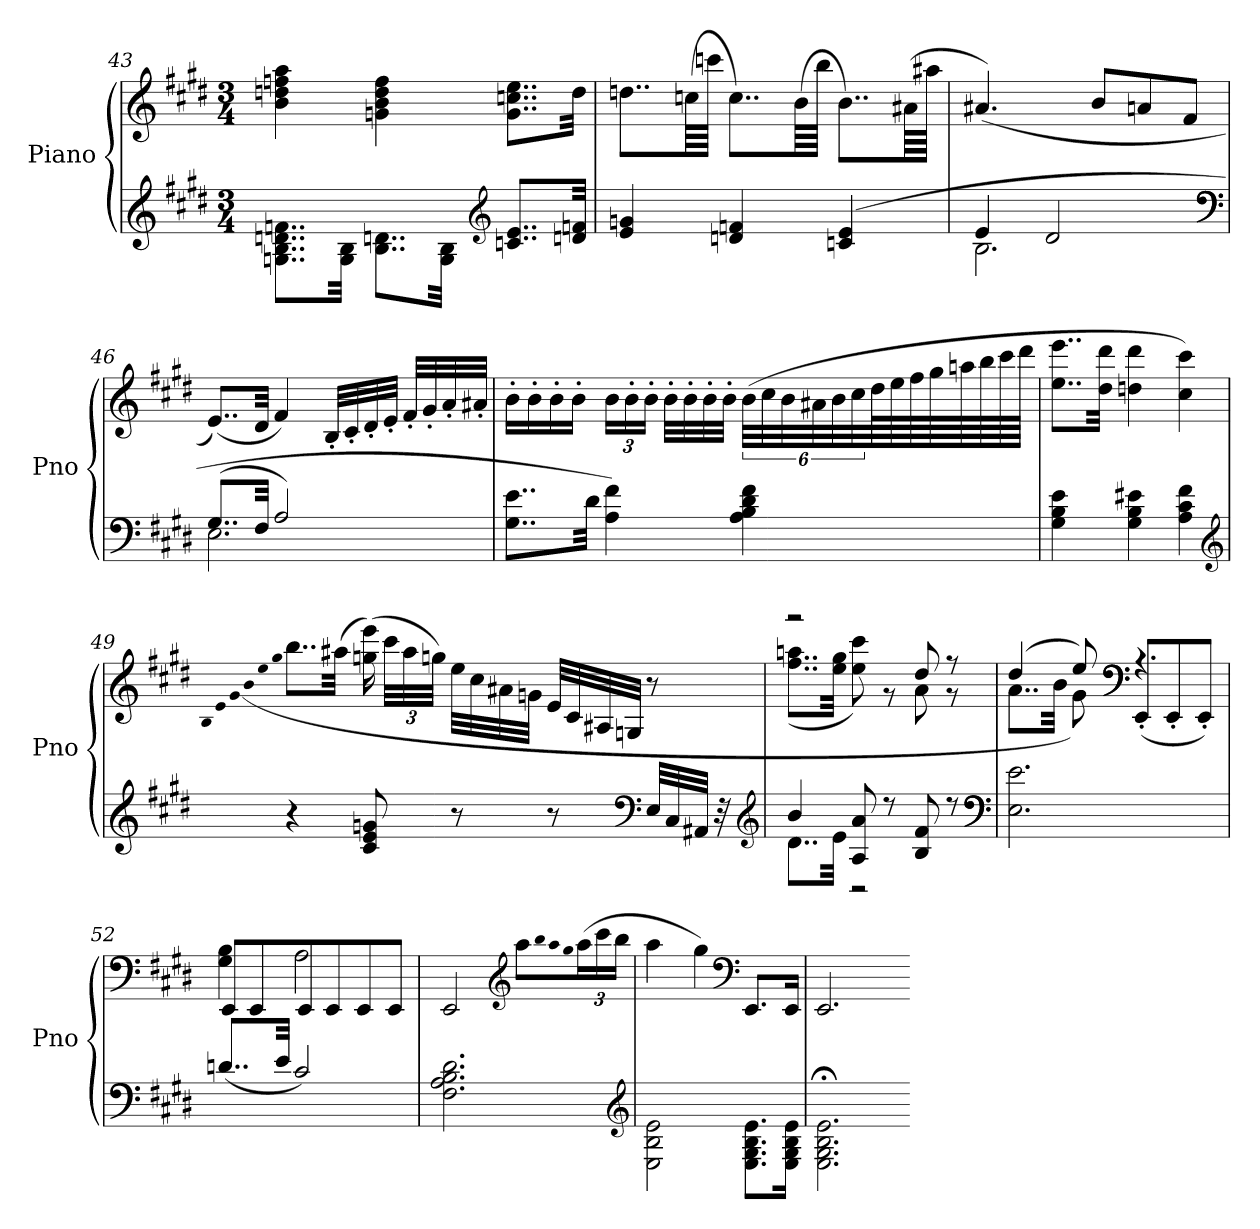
**kern	**kern
*part1	*part1
*staff2	*staff1
*I"Piano	*
*I'Pno	*
*clefG2	*clefG2
*k[f#c#g#d#]	*k[f#c#g#d#]
*E:	*E:
*M3/4	*M3/4
=43	=43
8..Gn\ 8..B\ 8..dn\ 8..fn\L	4b\ 4ddn\ 4ffn\ 4aa\
32G\ 32B\Jkk	.
8..B\ 8..dn\L	4gn\ 4b\ 4dd\ 4ff\
32G\ 32B\Jkk	.
*clefG2	*
8..cn/ 8..e/L	8..g\ 8..ccn\ 8..ee\L
32dn/ 32fn/Jkk	32dd\Jkk
=44	=44
4e/ 4gn/	8..ddn\L
.	(64ccn\LLL
.	64cccn\JJJJ
4dn/ 4fn/	8..cc\L)
.	(64b\LLL
.	64bb\JJJJ
(4cn/ 4e/	8..b\L)
.	(64a#X\LLL
.	64aa#X\JJJJ
=45	=45
*^	*
4e/	2.B\	(4.a#X/)
2d#/	.	.
.	.	8b/L
.	.	8an/
.	.	8f#/J
*clefF4	*	*
=46	=46	=46
(8..G#/L	2.E\	(8..e/L)
32F#/Jkk	.	32d#/Jkk
2A/)	.	4f#/)
.	.	32B'/LLL
.	.	32c#'/
.	.	32d#'/
.	.	32e'/JJJ
.	.	32f#'/LLL
.	.	32g#'/
.	.	32a'/
.	.	32a#X'/JJJ
*v	*v	*
=47	=47
8..G#\ 8..e\L	16b'\LL
.	16b'\
.	16b'\
.	16b'\JJ
32d#\Jkk	.
4A\ 4f#\)	24b\LL
.	24b'\
.	24b'\JJ
.	32b'\LLL
.	32b'\
.	32b'\
.	32b'\JJJ
4A\ 4B\ 4d#\ 4f#\	(48b\LLL
.	48cc#\
.	48b\
.	48a#X\
.	48b\
.	48cc#\
.	64dd#\L
.	64ee\
.	64ff#\
.	64gg#\
.	64aan\
.	64bb\
.	64ccc#\
.	64ddd#\JJJJ
=48	=48
4G#\ 4B\ 4e\	8..ee\ 8..eee\L
.	32dd#\ 32ddd#\Jkk
4G#\ 4B\ 4e#X\	4ddn\ 4ddd#\
4A\ 4c#\ 4f#\	4cc#\ 4ccc#\)
*clefG2	*
=49	=49
.	qB
.	qe
.	qg#
.	(qb
.	qee
.	qgg#
4r	8..bb\L
.	(32aa#X\Jkk
8c#/ 8e/ 8gn/	(16ggn\ 16eee\)
.	48ccc#\LLL
.	48aa#\
.	48ggn\JJJ)
8r	32ee\LLL
.	32cc#\
.	32a#X\
.	32gn\JJJ
8r	32e/LLL
.	32c#/
.	32A#X/
.	32Gn/JJJ
*clefF4	*
32E/LLL	8r
32C#/	.
32AA#X/JJJ	.
32r	.
*clefG2	*
=50	=50
*^	*^
4b/	8..d#\L	2r	(8..ff#\ 8..aan\L
.	32e\Jkk	.	32ee\ 32gg#\Jkk
8A/ 8a/	2r	.	8ee\ 8ccc#\)
8r	.	.	8r
8B/ 8f#/	.	8dd#/	8a\
8r	.	8r	8r
*v	*v	*	*
*clefF4	*	*
=51	=51	=51
2.E\ 2.e\	(4dd#/	8..a\L
.	.	32b\Jkk
.	8ee/)	8g#\)
*	*clefF4	*
.	4.r	(8EE'/L
.	.	8EE'/
.	.	8EE'/J)
=52	=52	=52
(8..dn/L	4G#\ 4B\	8EE/L
.	.	8EE/
32e/Jkk	.	.
2c#/)	2A\	8EE/
.	.	8EE/
.	.	8EE/
.	.	8EE/J
*	*v	*v
=53	=53
2.F#\ 2.A\ 2.B\ 2.d#\	2EE/
*clefG2	*clefG2
.	8aa\L
.	qbb
.	qaa
.	qgg#
.	(24aa\L
.	24ccc#\
.	24bb\JJ
=54	=54
2E\ 2B\ 2e\	4aa\
.	4gg#\)
*	*clefF4
8.E\ 8.G#\ 8.B\ 8.e\L	8.EE/L
16E\ 16G#\ 16B\ 16e\Jk	16EE/Jk
=55	=55
2.E;<\ 2.G#;<\ 2.B;<\ 2.e;<\	2.EE/
=-	=-
*-	*-
